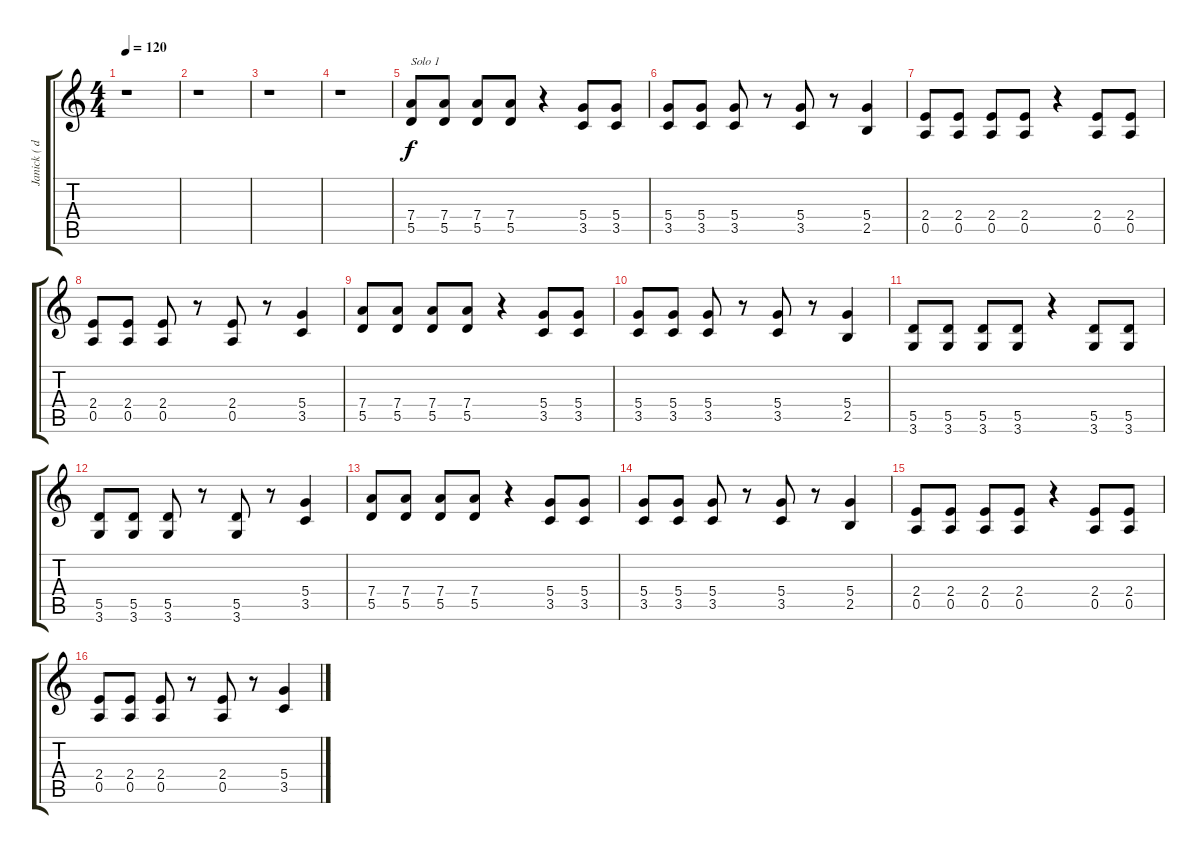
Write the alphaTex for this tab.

\track ("Janick ( distortion )" "Janick ( d") {instrument distortionguitar}
\staff {score tabs}
\tuning (E4 B3 G3 D3 A2 E2) {hide}
\ts (4 4)
\tempo 120
\clef g2
\ks c
r.1{dy f} |
r.1 |
r.1 |
r.1 |
(7.4 5.5).8{txt "Solo 1" volume 12} (7.4 5.5).8 (7.4 5.5).8 (7.4 5.5).8 r.4 (5.4 3.5).8 (5.4 3.5).8 |
(5.4 3.5).8 (5.4 3.5).8 (5.4 3.5).8 r.8 (5.4 3.5).8 r.8 (5.4 2.5).4 |
(2.4 0.5).8 (2.4 0.5).8 (2.4 0.5).8 (2.4 0.5).8 r.4 (2.4 0.5).8 (2.4 0.5).8 |
(2.4 0.5).8 (2.4 0.5).8 (2.4 0.5).8 r.8 (2.4 0.5).8 r.8 (5.4 3.5).4 |
(7.4 5.5).8 (7.4 5.5).8 (7.4 5.5).8 (7.4 5.5).8 r.4 (5.4 3.5).8 (5.4 3.5).8 |
(5.4 3.5).8 (5.4 3.5).8 (5.4 3.5).8 r.8 (5.4 3.5).8 r.8 (5.4 2.5).4 |
(5.5 3.6).8 (5.5 3.6).8 (5.5 3.6).8 (5.5 3.6).8 r.4 (5.5 3.6).8 (5.5 3.6).8 |
(5.5 3.6).8 (5.5 3.6).8 (5.5 3.6).8 r.8 (5.5 3.6).8 r.8 (5.4 3.5).4 |
(7.4 5.5).8 (7.4 5.5).8 (7.4 5.5).8 (7.4 5.5).8 r.4 (5.4 3.5).8 (5.4 3.5).8 |
(5.4 3.5).8 (5.4 3.5).8 (5.4 3.5).8 r.8 (5.4 3.5).8 r.8 (5.4 2.5).4 |
(2.4 0.5).8 (2.4 0.5).8 (2.4 0.5).8 (2.4 0.5).8 r.4 (2.4 0.5).8 (2.4 0.5).8 |
(2.4 0.5).8 (2.4 0.5).8 (2.4 0.5).8 r.8 (2.4 0.5).8 r.8 (5.4 3.5).4
